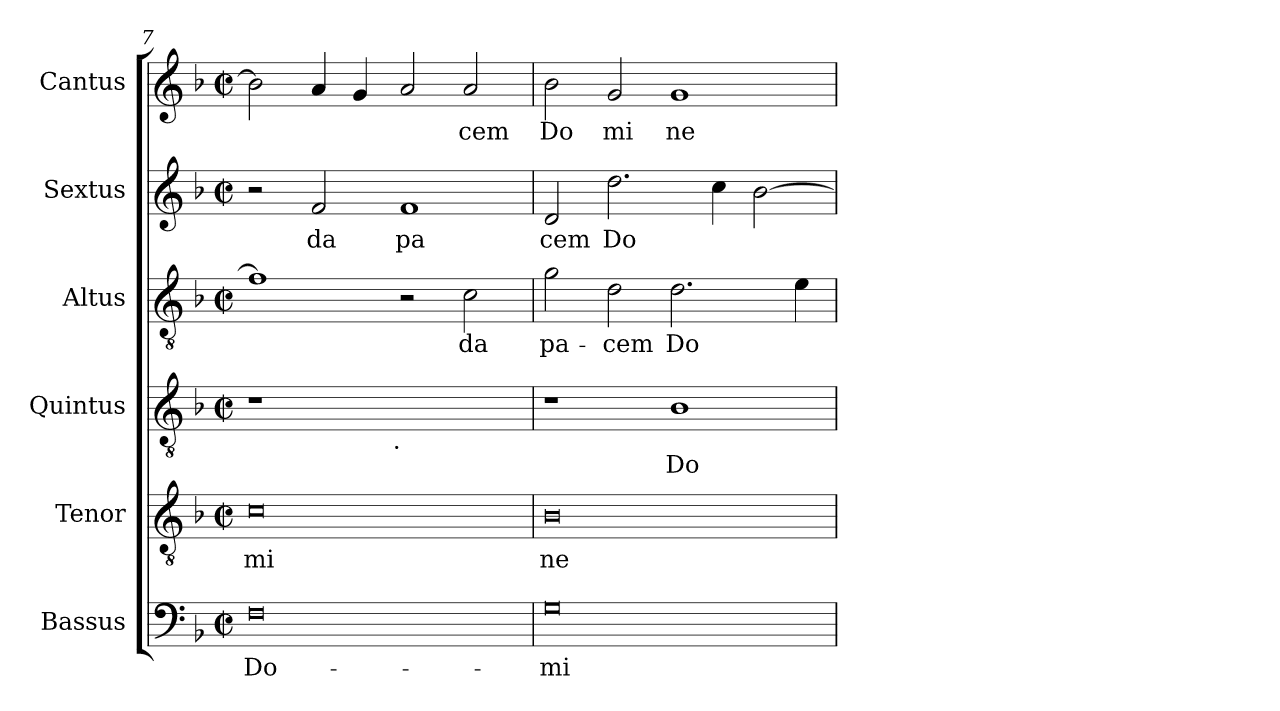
**kern	**text	**kern	**text	**kern	**text	**kern	**text	**kern	**text	**kern	**text
*part6	*part6	*part5	*part5	*part4	*part4	*part3	*part3	*part2	*part2	*part1	*part1
*staff6	*staff6	*staff5	*staff5	*staff4	*staff4	*staff3	*staff3	*staff2	*staff2	*staff1	*staff1
*I"Bassus	*	*I"Tenor	*	*I"Quintus	*	*I"Altus	*	*I"Sextus	*	*I"Cantus	*
*clefF4	*	*clefGv2	*	*clefGv2	*	*clefGv2	*	*clefG2	*	*clefG2	*
*k[b-]	*	*k[b-]	*	*k[b-]	*	*k[b-]	*	*k[b-]	*	*k[b-]	*
*F:	*	*F:	*	*F:	*	*F:	*	*F:	*	*F:	*
*M2/2	*	*M2/2	*	*M2/2	*	*M2/2	*	*M2/2	*	*M2/2	*
*met(c|)	*	*met(c|)	*	*met(c|)	*	*met(c|)	*	*met(c|)	*	*met(c|)	*
=7	=7	=7	=7	=7	=7	=7	=7	=7	=7	=7	=7
!	!LO:LY:b	!	!LO:LY:b:cj	!	!	!	!LO:LY:b	!	!	!	!LO:LY:b
*	*	*	*	*^	*	*	*	*	*	*	*
0F	Do-	0c	mi	1r	2ryy	.	1f]	.	2r	.	2b-\]	.
!	!	!	!	!	!	!	!	!	!	!LO:LY:b	!	!LO:LY:b
.	.	.	.	.	4ryy	.	.	.	2f/	da	4a/	.
!	!	!	!	!	!	!	!	!	!	!	!	!LO:LY:b
.	.	.	.	.	8...ryy	.	.	.	.	.	4g/	.
!	!	!	!	!	!LO:TX:b:t=.	!	!	!	!	!	!	!
.	.	.	.	.	1ryy	.	.	.	.	.	.	.
!	!	!	!	!	!	!	!	!	!	!LO:LY:b	!	!LO:LY:b
.	.	.	.	1ryy	.	.	2r	.	1f	pa	2a/	.
!	!	!	!	!	!	!	!	!LO:LY:b	!	!	!	!LO:LY:b
.	.	.	.	.	.	.	2c\	da	.	.	2a/	cem
.	.	.	.	.	64ryy	.	.	.	.	.	.	.
=8	=8	=8	=8	=8	=8	=8	=8	=8	=8	=8	=8	=8
!	!LO:LY:b	!	!LO:LY:b:cj	!	!	!	!	!LO:LY:b	!	!LO:LY:b	!	!LO:LY:b
*	*	*	*	*v	*v	*	*	*	*	*	*	*
0G	-mi-	0B-	ne	1r	.	2g\	pa-	2d/	cem	2b-\	Do
!	!	!	!	!	!	!	!LO:LY:b	!	!LO:LY:b	!	!LO:LY:b
.	.	.	.	.	.	2d\	-cem	2.dd\	Do	2g/	mi
!	!	!	!	!	!LO:LY:b:cj	!	!LO:LY:b	!	!	!	!LO:LY:b
.	.	.	.	1B-	Do	2.d\	Do-	.	.	1g	ne
!	!	!	!	!	!	!	!	!	!LO:LY:b	!	!
.	.	.	.	.	.	.	.	4cc\	.	.	.
!	!	!	!	!	!	!	!	!	!LO:LY:b	!	!
.	.	.	.	.	.	.	.	[>2b-\	.	.	.
!	!	!	!	!	!	!	!LO:LY:b	!	!	!	!
.	.	.	.	.	.	4e\	--	.	.	.	.
=	=	=	=	=	=	=	=	=	=	=	=
*-	*-	*-	*-	*-	*-	*-	*-	*-	*-	*-	*-
